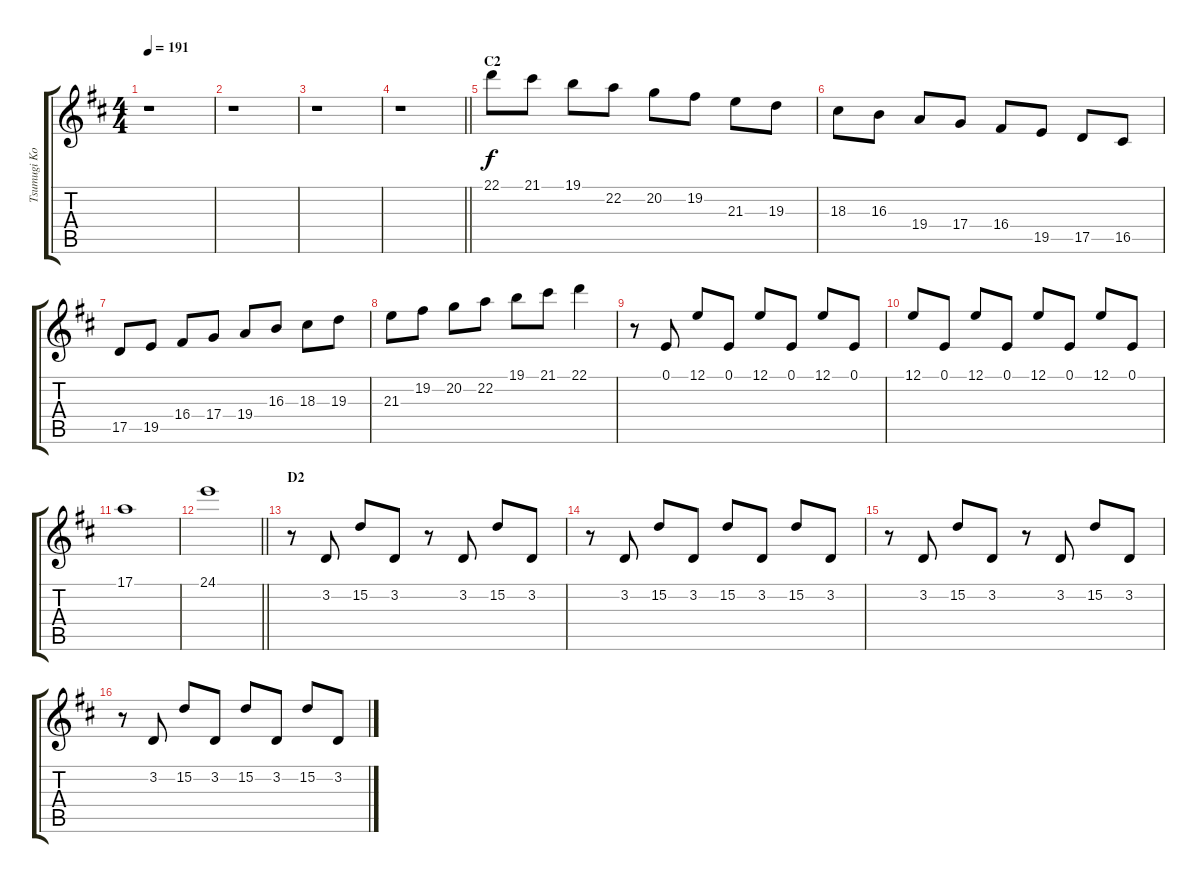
\track ("Tsumugi Kotobuki" "Tsumugi Ko") {instrument lead2sawtooth}
\staff {score tabs}
\tuning (E4 B3 G3 D3 A2 E2) {hide}
\ts (4 4)
\tempo 191
\clef g2
\ks d
r.1{dy f} |
r.1 |
r.1 |
\barLineRight lightlight
r.1 |
\section ("" "C2")
22.1.8{instrument lead3calliope} 21.1.8 19.1.8 22.2.8 20.2.8 19.2.8 21.3.8 19.3.8 |
18.3.8 16.3.8 19.4.8 17.4.8 16.4.8 19.5.8 17.5.8 16.5.8 |
17.5.8 19.5.8 16.4.8 17.4.8 19.4.8 16.3.8 18.3.8 19.3.8 |
21.3.8 19.2.8 20.2.8 22.2.8 19.1.8 21.1.8 22.1.4 |
r.8 0.1.8 12.1.8 0.1.8 12.1.8 0.1.8 12.1.8 0.1.8 |
12.1.8 0.1.8 12.1.8 0.1.8 12.1.8 0.1.8 12.1.8 0.1.8 |
17.1.1 |
\barLineRight lightlight
24.1.1 |
\section ("" "D2")
r.8{instrument lead1square} 3.2.8 15.2.8 3.2.8 r.8 3.2.8 15.2.8 3.2.8 |
r.8 3.2.8 15.2.8 3.2.8 15.2.8 3.2.8 15.2.8 3.2.8 |
r.8 3.2.8 15.2.8 3.2.8 r.8 3.2.8 15.2.8 3.2.8 |
r.8 3.2.8 15.2.8 3.2.8 15.2.8 3.2.8 15.2.8 3.2.8
